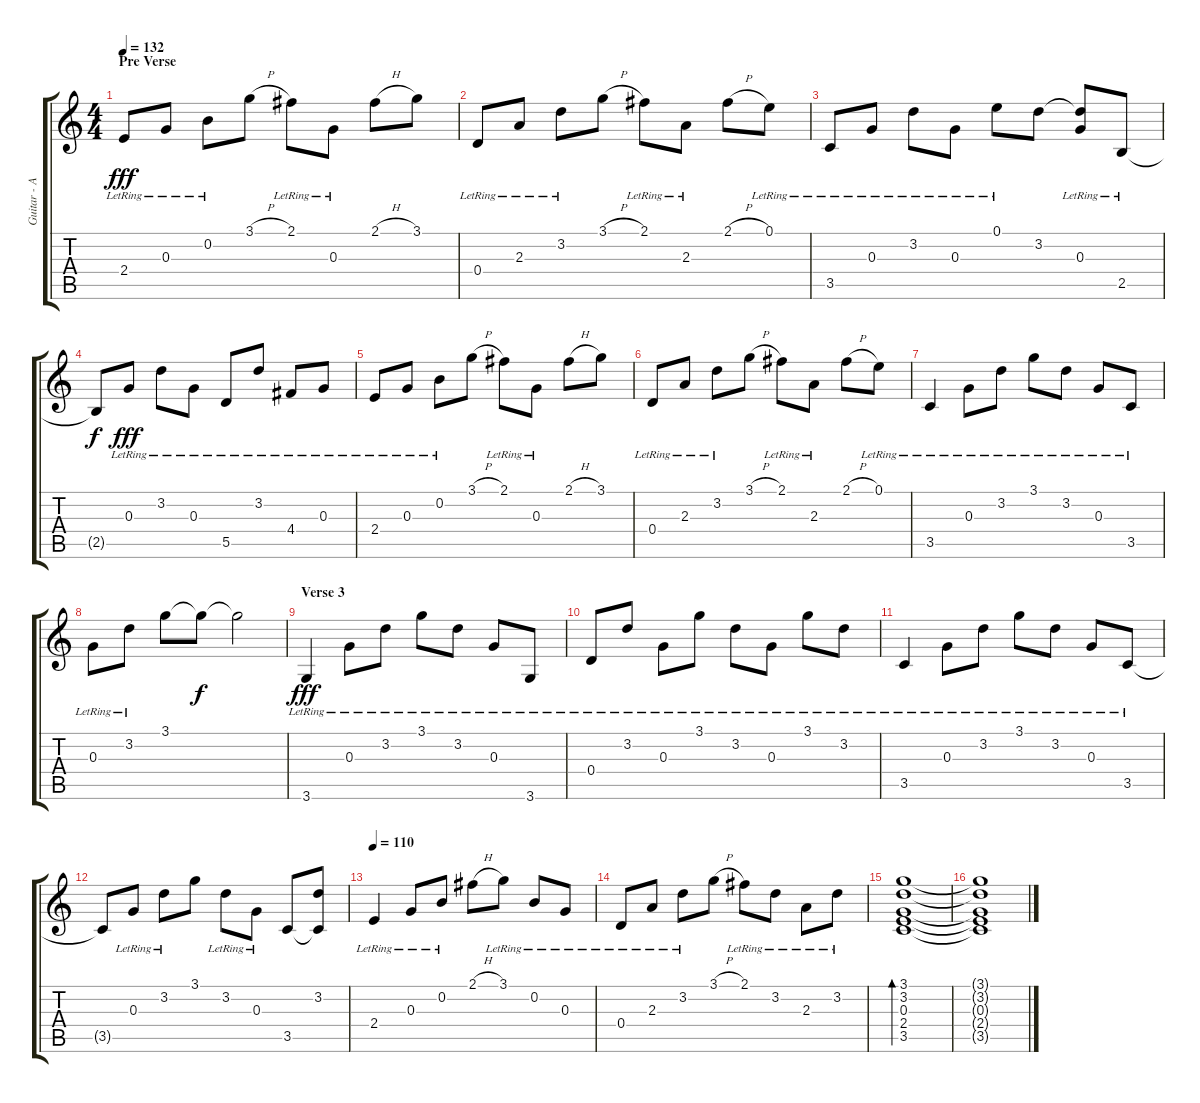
\track ("Guitar - Acoustic" "Guitar - A") {instrument acousticguitarsteel}
\staff {score tabs}
\tuning (E4 B3 G3 D3 A2 E2) {hide}
\ts (4 4)
\section ("" "Pre Verse")
\tempo 132
\clef g2
\ks c
2.4{lr}.8{dy fff} 0.3{lr}.8 0.2{lr}.8 3.1{h}.8 2.1{lr}.8 0.3{lr}.8 2.1{h}.8 3.1.8 |
0.4{lr}.8 2.3{lr}.8 3.2{lr}.8 3.1{h}.8 2.1{lr}.8 2.3{lr}.8 2.1{h}.8 0.1{lr}.8 |
3.5{lr}.8 0.3{lr}.8 3.2{lr}.8 0.3{lr}.8 0.1{lr}.8 3.2.8 (3.2{t} 0.3{lr}).8 2.5{lr}.8 |
2.5{t}.8{dy f} 0.3{lr}.8{dy fff} 3.2{lr}.8 0.3{lr}.8 5.5{lr}.8 3.2{lr}.8 4.4{lr}.8 0.3{lr}.8 |
2.4{lr}.8 0.3{lr}.8 0.2{lr}.8 3.1{h}.8 2.1{lr}.8 0.3{lr}.8 2.1{h}.8 3.1.8 |
0.4{lr}.8 2.3{lr}.8 3.2{lr}.8 3.1{h}.8 2.1{lr}.8 2.3{lr}.8 2.1{h}.8 0.1{lr}.8 |
3.5{lr}.4 0.3{lr}.8 3.2{lr}.8 3.1{lr}.8 3.2{lr}.8 0.3{lr}.8 3.5{lr}.8 |
0.3{lr}.8 3.2{lr}.8 3.1.8 3.1{t}.8{dy f} 3.1{t}.2 |
\section ("" "Verse 3")
3.6{lr}.4{dy fff} 0.3{lr}.8 3.2{lr}.8 3.1{lr}.8 3.2{lr}.8 0.3{lr}.8 3.6{lr}.8 |
0.4{lr}.8 3.2{lr}.8 0.3{lr}.8 3.1{lr}.8 3.2{lr}.8 0.3{lr}.8 3.1{lr}.8 3.2{lr}.8 |
3.5{lr}.4 0.3{lr}.8 3.2{lr}.8 3.1{lr}.8 3.2{lr}.8 0.3{lr}.8 3.5{lr}.8 |
3.5{t}.8 0.3{lr}.8 3.2{lr}.8 3.1.8 3.2{lr}.8 0.3{lr}.8 3.5.8 (3.2 3.5{t}).8 |
\tempo 110
2.4{lr}.4 0.3{lr}.8 0.2{lr}.8 2.1{h}.8 3.1{lr}.8 0.2{lr}.8 0.3{lr}.8 |
0.4{lr}.8 2.3{lr}.8 3.2{lr}.8 3.1{h}.8 2.1{lr}.8 3.2{lr}.8 2.3{lr}.8 3.2{lr}.8 |
(3.1 3.2 0.3 2.4 3.5).1{bd 240} |
(3.1{t} 3.2{t} 0.3{t} 2.4{t} 3.5{t}).1{volume 0}
